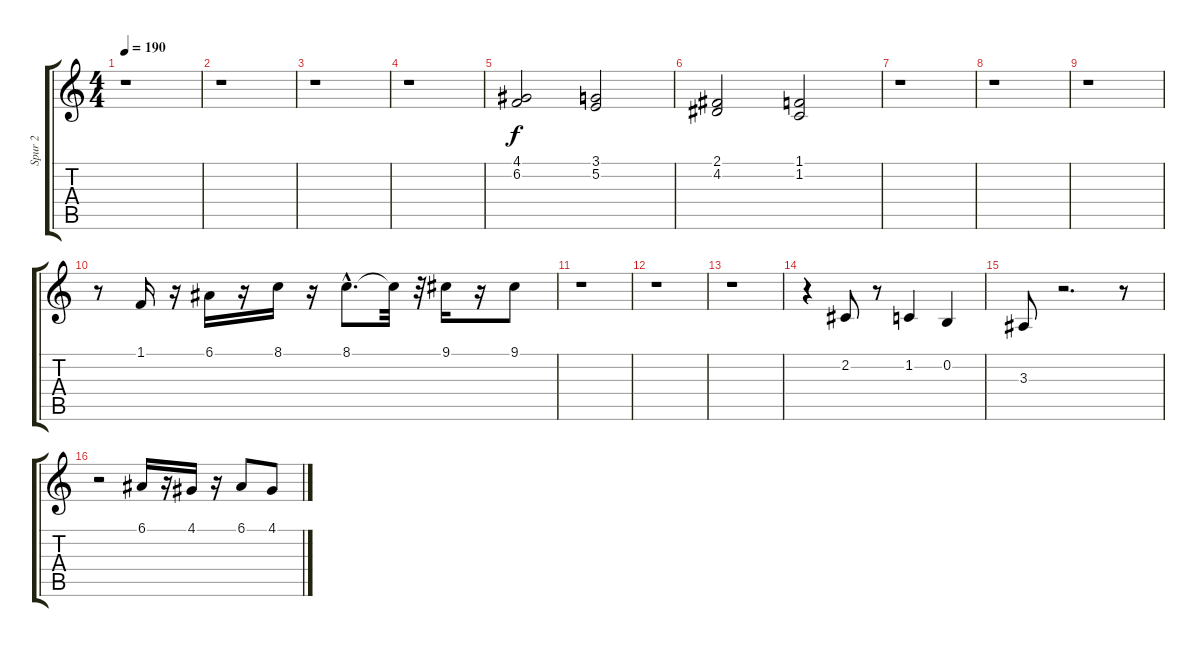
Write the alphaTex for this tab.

\track ("Spur 2" "Spur 2") {instrument tenorsax}
\staff {score tabs}
\tuning (E4 B3 G3 D3 A2 E2) {hide}
\ts (4 4)
\tempo 190
\clef g2
\ks c
r.1{dy f} |
r.1 |
r.1 |
r.1 |
(4.1 6.2).2{volume 8} (3.1 5.2).2 |
(2.1 4.2).2 (1.1 1.2).2 |
r.1 |
r.1 |
r.1 |
r.8 1.1.16{volume 16} r.16 6.1.16 r.16 8.1.16 r.16 8.1{hac}.8{d} 8.1{t}.32 r.32 9.1.16 r.16 9.1.8 |
r.1 |
r.1 |
r.1 |
r.4 2.2.8 r.8 1.2.4 0.2.4 |
3.3.8 r.2{d} r.8 |
r.2 6.1.16 r.16 4.1.16 r.16 6.1.8 4.1.8
